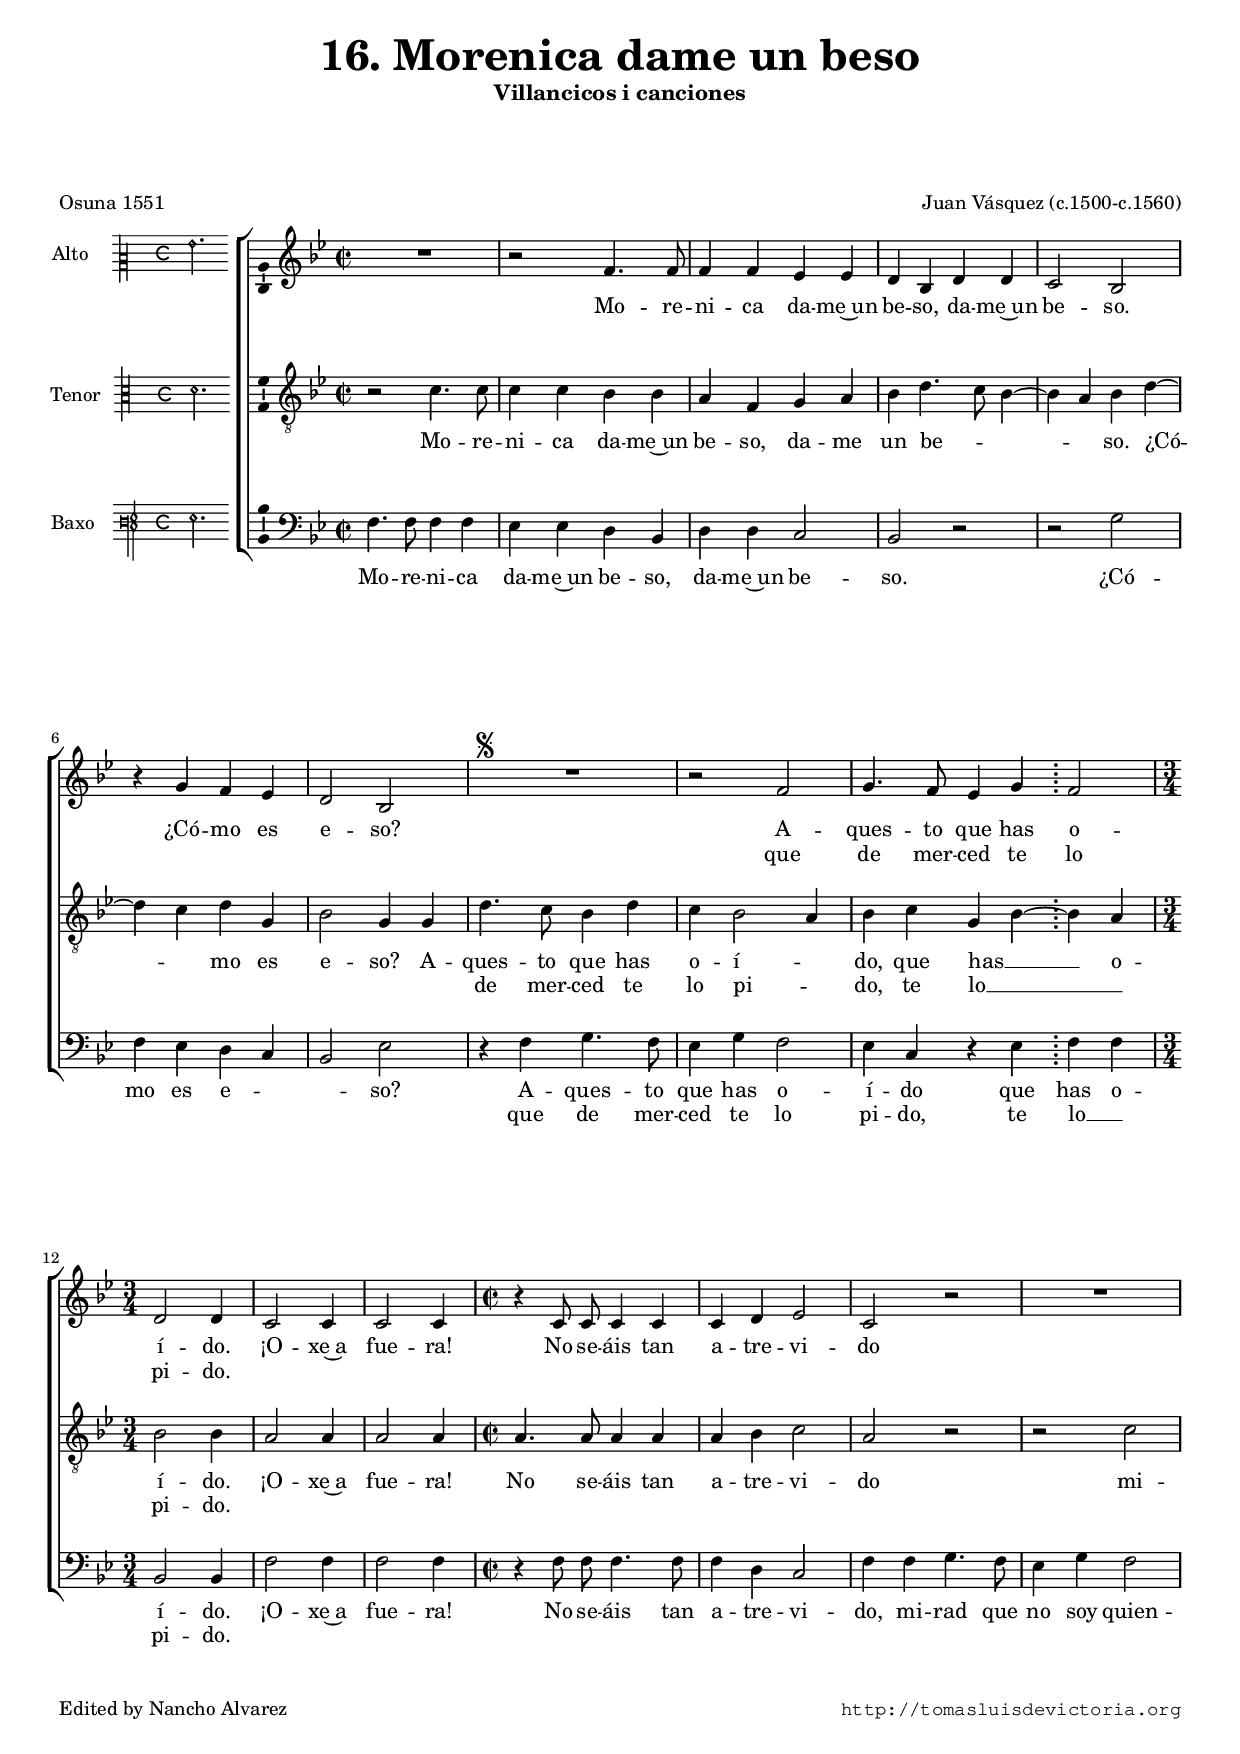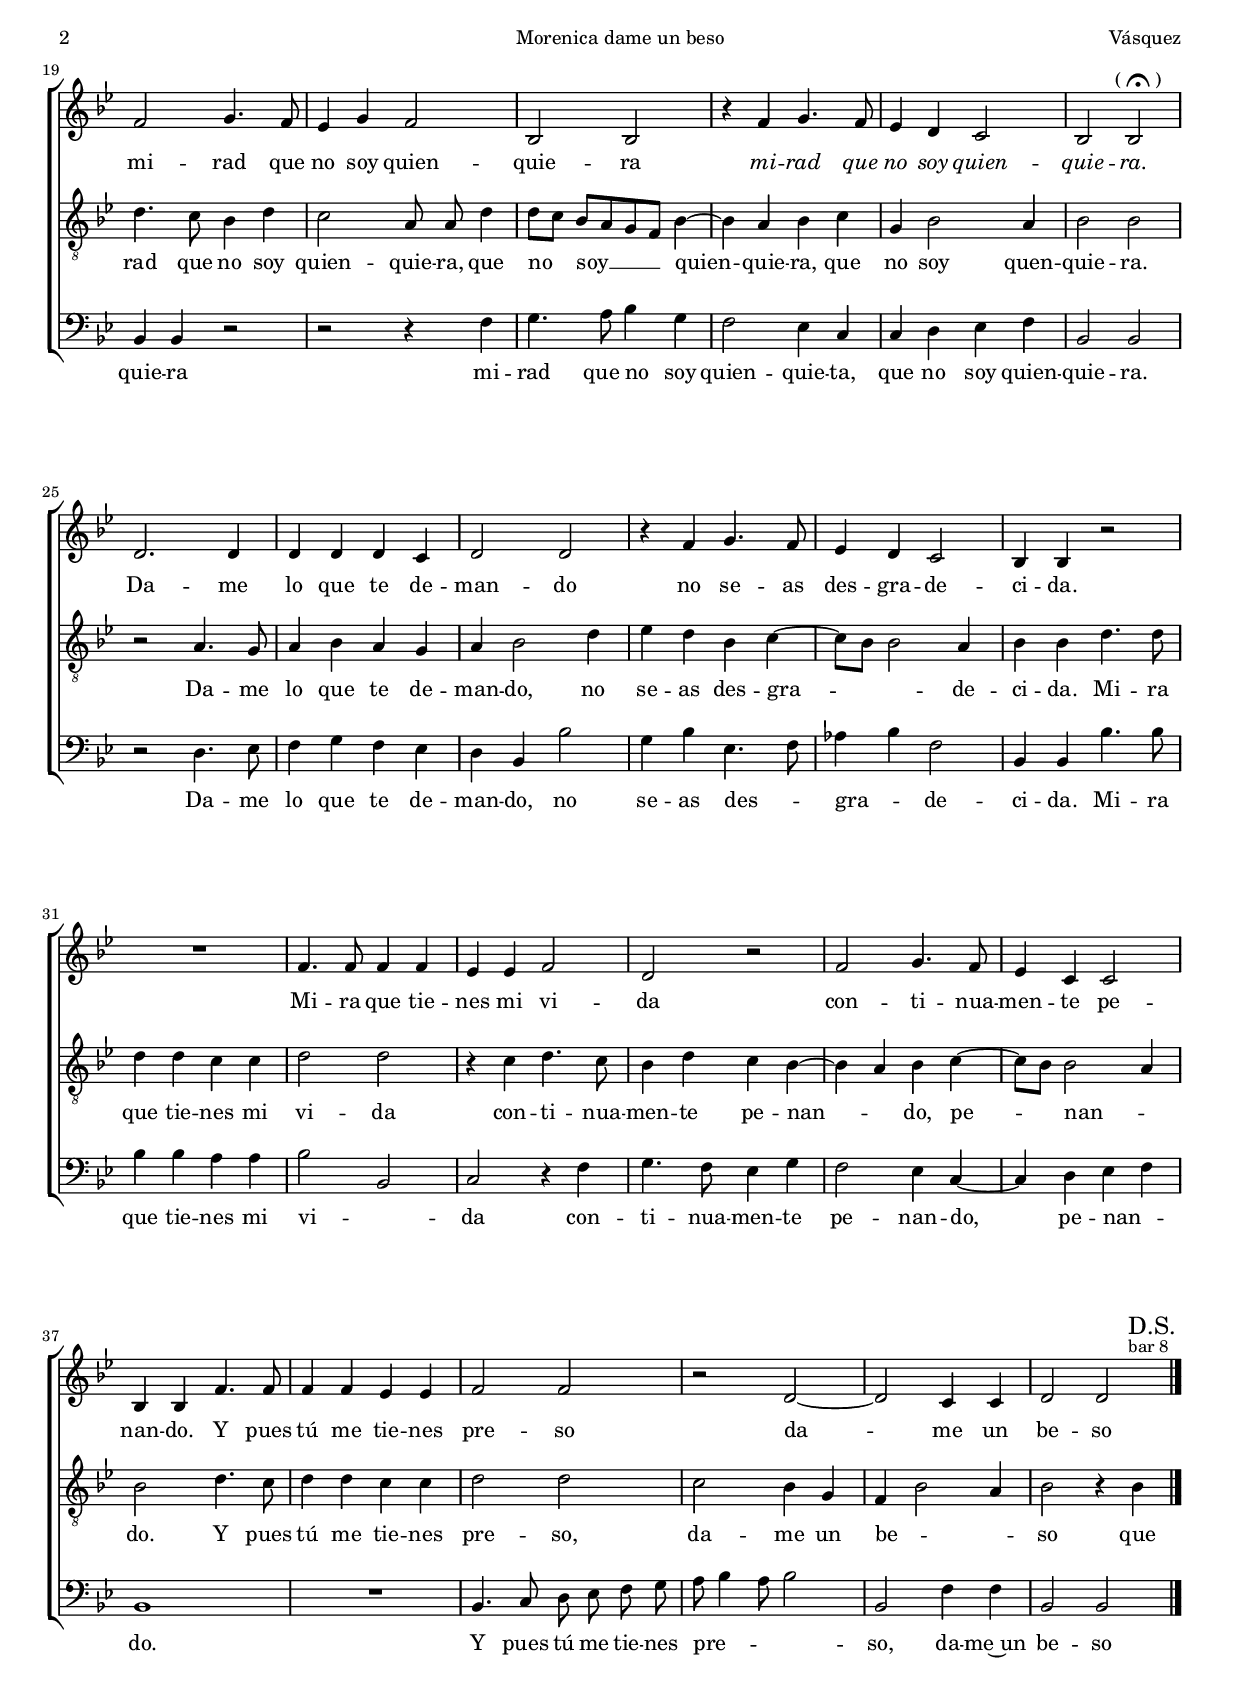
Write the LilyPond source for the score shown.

\version "2.18.0"

#(set-default-paper-size "a4")
#(set-global-staff-size 16.7)
#(ly:set-option 'point-and-click #f)
%mobile -s16.5 -i3.4 -ball

italicas=\override LyricText.font-shape = #'italic
rectas=\override LyricText.font-shape = #'upright
ss=\once \set suggestAccidentals = ##t
incipitwidth = 20
mtempo={\tempo 4 = 100}
mtempob={\tempo 4 = 50}
mt=#(define-music-function (parser location offset) (number?) ; move lyric text
      #{ \once \override LyricText.X-offset = -$offset #})


htitle="Morenica dame un beso"
hcomposer="Vásquez"

\header {
	title=\markup{\fontsize #3 "16. Morenica dame un beso"}
	subtitle="Villancicos i canciones"
	subsubtitle=\markup{\null \vspace #3 }
	composer="Juan Vásquez (c.1500-c.1560)"
        pdfauthor=\composer
	%opus="(-)"
	poet=\markup{"Osuna 1551"} % Villancicos i canciones de Iuan Vasquez a tres y a cuatro. Impreso por Juan de León
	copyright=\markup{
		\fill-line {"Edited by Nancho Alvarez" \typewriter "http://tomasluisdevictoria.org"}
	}
%	tagline=""
}

global={\key c \major \time 2/2 \skip 1*10  \bar ";"
        \once \override Score.TimeSignature.stencil=##f
        \time 2/4 \skip 2
        \mtempob
        \time 3/4 \skip 1*3/4*3
        \mtempo
        \time 2/2 \skip 1*28
	\bar "|."
}


cantus=\relative c''{
	R1
	r2 g4. g8
	g4 g f f
	e c e e
	d2 c
	r4 a' g f
	e2 c
	s4*0^\segno
	R1
	r2 g'
	a4. g8 f4 a
	g2
	e2 e4
	d2 d4
	d2 d4
	r4 d8 d d4 d
	d e f2 
	d r
	R1
	g2 a4. g8
	f4 a g2
	c, c
	r4 g' a4. g8
	f4 e d2
	c
	\once \override TextScript X-offset = #-1.5
	 c^\markup{"(" \musicglyph #"scripts.ufermata" ")"}
	\break
	e2. e4
	e4 e e d
	e2 e
	r4 g a4. g8
	f4 e d2
	c4 c r2
	R1
	g'4. g8 g4 g
	f f g2
	e r
	g2 a4. g8
	f4 d d2
	c4 c g'4. g8
	g4 g f f
	g2 g
	r2 e ~
	e d4 d
	e2 e
	\override Score.RehearsalMark.self-alignment-X=#right
	\mark \markup{\column{"D.S." \fontsize #-3 "bar 8"}}
}

tenor=\relative c'{
	r2 d4. d8
	d4 d c c
	b g a b
	c4 e4. d8 c4 ~
	c b c e ~
	e d e a,
	c2 a4 a
	e'4. d8 c4 e
	d4 c2 b4
	c d a c ~
	c b
	c2 c4
	b2 b4
	b2 b4
	b4. b8 b4 b
	b4 c d2
	b2 r
	r2 d
	e4. d8 c4 e
	d2 b8 b e4 % segunda vez b8 c
	e8[ d] c[ b a g] c4 ~
	c4 b c d
	a c2 b4
	c2 c
	r2 b4. a8
	b4 c b a
	b4 c2 e4
	f4 e c d ~
	d8[ c] c2 b4
	c c e4. e8
	e4 e d d
	e2 e
	r4 d e4. d8
	c4 e d c ~
	c b c d ~
	d8[ c] c2 b4
	c2 e4. d8
	e4 e d d
	e2 e
	d c4 a
	g4 c2 b4
	c2 r4 c
}

bassus=\relative c'{
	g4. g8 g4 g
	f f e c
	e e d2
	c2 r
	r a'
	g4 f e d
	c2 f
	r4 g a4. g8
	f4 a g2
	f4 d r4 f
	g4 g
	c,2 c4 
	g'2 g4
	g2 g4
	r4 g8 g g4. g8
	g4 e d2
	g4 g a4. g8
	f4 a g2
	c,4 c r2
	r2 r4 g'
	a4. b8 c4 a
	g2 f4 d
	d e f g
	c,2 c
	r2 e4. f8
	g4 a g f
	e4 c c'2
	a4 c f,4. g8
	bes4 c g2
	c,4 c c'4. c8
	c4 c b b
	c2 c,
	d r4 g
	a4. g8 f4 a
	g2 f4 d ~
	d e f g
	c,1
	R1
	c4. d8 e f g a
	b8 c4 b8 c2
	c, g'4 g
	c,2 c
}

textocantus=\lyricmode{
Mo -- re -- ni -- ca da -- me~un be -- so,
da -- me~un be -- so.
¿Có -- mo es e -- so?
A -- ques -- to que has o -- í -- do.
¡O -- xe~a fue -- ra!
No se -- áis tan a -- tre -- vi -- do
mi -- rad que no soy quien -- quie -- ra
\italicas
mi -- rad que no soy quien -- quie -- ra.
\rectas
Da -- me lo que te de -- man -- do
no se -- as des -- gra -- de -- ci -- da.
Mi -- ra que tie -- nes mi vi -- da
con -- ti -- nua -- men -- te pe -- nan -- do.
Y pues tú me tie -- nes pre -- so
da -- me un be -- so
}
textocantusb=\lyricmode{
_ _ _ _ _ _ _ _ _ _ _ _ _ _ _ _ _ 
que de mer -- ced te lo pi -- do.  
}

textotenor=\lyricmode{
Mo -- re -- ni -- ca da -- me~un be -- so,
da -- me un be -- _ _ _ so.
¿Có -- _ mo es e -- so?
A -- ques -- to que has o -- í -- _ do,
que has __ _ o -- í -- do.
¡O -- xe~a fue -- ra!
No se -- áis tan a -- tre -- vi -- do
mi -- rad que no soy quien -- quie -- ra,
que no soy __ quien -- quie -- ra,
que no soy quen -- quie -- ra.
Da -- me lo que te de -- man -- do,
no se -- as des -- gra -- _ de -- ci -- da.
Mi -- ra que tie -- nes mi vi -- da
con -- ti -- nua -- men -- te pe -- nan -- _ do,
pe -- nan -- _ do.
Y pues tú me tie -- nes pre -- so,
da -- me un be -- _ _ so que
}
textotenorb=\lyricmode{
_ _ _ _ _ _ _ _ _ _ _ _ _ _ _ _ _ _ _ _ _ _ _ 
de mer -- ced te lo pi -- _ do,
te lo __ _ _  pi -- do.
}

textobassus=\lyricmode{
Mo -- re -- ni -- ca da -- me~un be -- so,
da -- me~un be -- so.
¿Có -- mo es e -- _ _ so?
A -- ques -- to que has o -- í -- do
que has o -- í -- do.
¡O -- xe~a fue -- ra!
No se -- áis tan a -- tre -- vi -- do,
mi -- rad que no soy quien -- quie -- ra
mi -- rad \mt #2 que \mt #0 no soy quien -- quie -- ta,
que no soy quien -- quie -- ra.
Da -- me lo que te de -- man -- do,
no se -- as des -- _ gra -- _ de -- ci -- da.
Mi -- ra que tie -- nes mi vi -- _ da
con -- ti -- nua -- men -- te pe -- nan -- do,
pe -- nan -- _ do.
Y pues tú me tie -- nes pre -- _ _ _ so, % distinto
da -- me~un be -- so
}
textobassusb=\lyricmode{
_ _ _ _ _ _ _ _ _ _ _ _ _ _ _ _ _ _ _ 
que de mer -- ced te lo pi -- do,
te lo __ _ pi -- do.
}


incipitcantus=\markup{
	\score{
		{ 
		\set Staff.instrumentName="Alto    " % Tiple
		\override NoteHead.style = #'neomensural
		\override Staff.TimeSignature.style = #'neomensural
		\cadenzaOn 
		\clef "petrucci-c2"
		\key c \major
		\time 4/4
                g'2.
		} 

	\layout { line-width=\incipitwidth indent = 0 }
	}
}

incipittenor=\markup{
	\score{
		{ 
		\set Staff.instrumentName="Tenor  "
		\override NoteHead.style = #'neomensural 
		\override Staff.TimeSignature.style = #'neomensural
		\cadenzaOn 
		\clef "petrucci-c3"
		\key c \major
		\time 4/4
                d'2.
		} 
	\layout { line-width=\incipitwidth indent=0 }
	}
}

incipitbassus=\markup{
	\score{
		{ 
		\set Staff.instrumentName="Baxo   "
		\override NoteHead.style = #'neomensural
		\override Staff.TimeSignature.style = #'neomensural
		\cadenzaOn 
		\clef "petrucci-f3"
		\key c \major
		\time 4/4
                g2.
		} 
	\layout { line-width=\incipitwidth indent = 0 }
	}
}

%\layout {
%       \context {\Voice
%               \remove Ligature_bracket_engraver
%               \consists Mensural_ligature_engraver
%       }
%       line-width=\incipitwidth
%       indent = 0
%}

\score {\transpose c' bes{
\new ChoirStaff<<

	\new Staff <<\global
	\new Voice="v1" {
		\set Staff.instrumentName=\incipitcantus
		\clef "treble"
		\cantus }
	\new Lyrics \lyricsto "v1" {\textocantus }
	\new Lyrics \lyricsto "v1" {\textocantusb }
	>>
	
	\new Staff <<\global
	\new Voice="v3" {
		\set Staff.instrumentName=\incipittenor
		\clef "G_8"
		\tenor }
	\new Lyrics \lyricsto "v3" {\textotenor }
	\new Lyrics \lyricsto "v3" {\textotenorb }
	>>

	\new Staff <<\global
	\new Voice="v4" {
		\set Staff.instrumentName=\incipitbassus
		\clef "bass"
		\bassus }
	\new Lyrics \lyricsto "v4" {\textobassus }
	\new Lyrics \lyricsto "v4" {\textobassusb }
	>>
	
>>

	} % transpose

\layout{ 
	\context {\Lyrics 
		\override VerticalAxisGroup.staff-affinity = #UP
		\override VerticalAxisGroup.nonstaff-relatedstaff-spacing =
			#'((basic-distance . 0) (minimum-distance . 0) (padding . 1))
		\override LyricText.font-size = #1.2
		\override LyricHyphen.minimum-distance = #0.5
	}
	\context {\Score 
		tempoHideNote = ##t
		\override BarNumber.padding = #2 
	}
	\context {\Voice 
		%melismaBusyProperties = #'()
		autoBeaming = ##f
	}
	\context {\Staff 
                %\RemoveEmptyStaves
                %\override VerticalAxisGroup.remove-first = ##t
		\override VerticalAxisGroup.staff-staff-spacing =
			#'((basic-distance . 11) (minimum-distance . 0) (padding . 1))
		\consists Ambitus_engraver 
		\override LigatureBracket.padding = #1
	}
}

%\midi { \mtempo }

}


\paper{
	evenHeaderMarkup=\markup  \fill-line { \fromproperty #'page:page-number-string \htitle \hcomposer }
	oddHeaderMarkup= \markup  \fill-line { \on-the-fly #not-first-page \hcomposer \on-the-fly #not-first-page \htitle \on-the-fly #not-first-page \fromproperty #'page:page-number-string }
	%system-count=20
	%page-count = 8
	ragged-last-bottom = ##f
	indent=3.2\cm
	system-system-spacing =
	#'((basic-distance . 20) (minimum-distance . 0) (padding . 5))
	top-system-spacing = % header
	#'((basic-distance . 8) (minimum-distance . 0) (padding . 0))
	last-bottom-spacing = % footer
	#'((basic-distance . 12) (minimum-distance . 0) (padding . 0))
	markup-system-spacing.padding = #1.5
}
